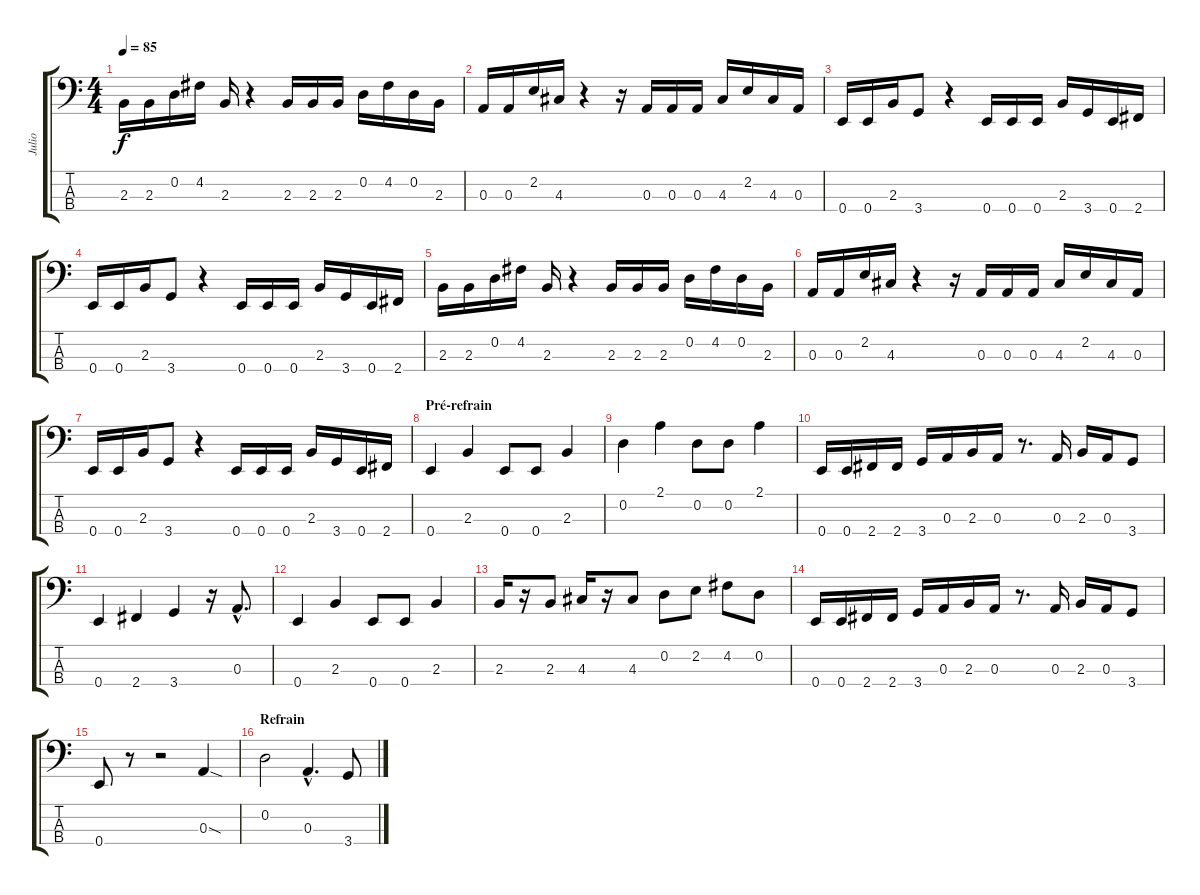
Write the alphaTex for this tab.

\track ("Julio" "Julio") {instrument electricbassfinger}
\staff {score tabs}
\tuning (G2 D2 A1 E1) {hide}
\ts (4 4)
\tempo 85
\clef f4
\ks c
2.3.16{dy f} 2.3.16 0.2.16 4.2.16 2.3.16 r.4 2.3.16 2.3.16 2.3.16 0.2.16 4.2.16 0.2.16 2.3.16 |
0.3.16 0.3.16 2.2.16 4.3.16 r.4 r.16 0.3.16 0.3.16 0.3.16 4.3.16 2.2.16 4.3.16 0.3.16 |
0.4.16 0.4.16 2.3.16 3.4.8 r.4 0.4.16 0.4.16 0.4.16 2.3.16 3.4.16 0.4.16 2.4.16 |
0.4.16 0.4.16 2.3.16 3.4.8 r.4 0.4.16 0.4.16 0.4.16 2.3.16 3.4.16 0.4.16 2.4.16 |
2.3.16 2.3.16 0.2.16 4.2.16 2.3.16 r.4 2.3.16 2.3.16 2.3.16 0.2.16 4.2.16 0.2.16 2.3.16 |
0.3.16 0.3.16 2.2.16 4.3.16 r.4 r.16 0.3.16 0.3.16 0.3.16 4.3.16 2.2.16 4.3.16 0.3.16 |
0.4.16 0.4.16 2.3.16 3.4.8 r.4 0.4.16 0.4.16 0.4.16 2.3.16 3.4.16 0.4.16 2.4.16 |
\section ("" "Pré-refrain")
0.4.4 2.3.4 0.4.8 0.4.8 2.3.4 |
0.2.4 2.1.4 0.2.8 0.2.8 2.1.4 |
0.4.16 0.4.16 2.4.16 2.4.16 3.4.16 0.3.16 2.3.16 0.3.16 r.8{d} 0.3.16 2.3.16 0.3.16 3.4.8 |
0.4.4 2.4.4 3.4.4 r.16 0.3{hac}.8{d} |
0.4.4 2.3.4 0.4.8 0.4.8 2.3.4 |
2.3.16 r.16 2.3.8 4.3.16 r.16 4.3.8 0.2.8 2.2.8 4.2.8 0.2.8 |
0.4.16 0.4.16 2.4.16 2.4.16 3.4.16 0.3.16 2.3.16 0.3.16 r.8{d} 0.3.16 2.3.16 0.3.16 3.4.8 |
0.4.8 r.8 r.2 0.3{sod}.4 |
\section ("" "Refrain")
0.2.2 0.3{hac}.4{d} 3.4.8
